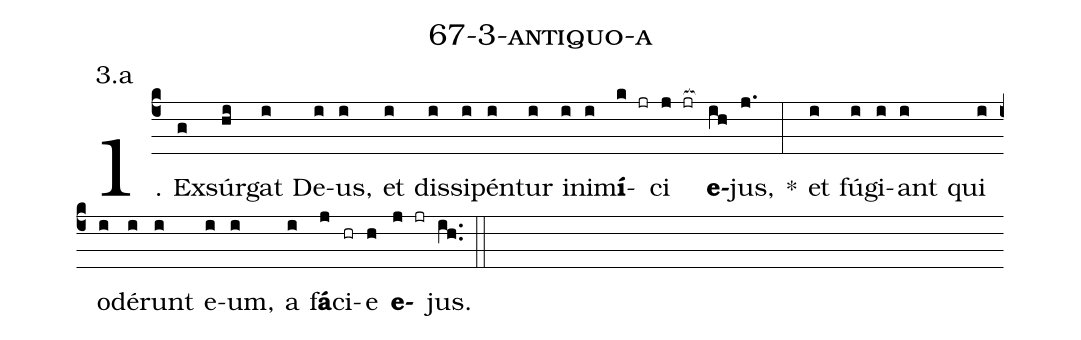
name: 67-3-antiquo-a;
annotation: 3.a;
%%
(c4)1. Ex(g)súr(hi)gat(i) De(i)us,(i) et(i) dis(i)si(i)pén(i)tur(i) in(i)i(i)m<b>í</b>(k jr)ci(j jr[ocb:1{]) <b>e</b>(ih[ocb:0}])jus,(j.) *(:) et(i) fú(i)gi(i)ant(i) qui(i) o(i)dé(i)runt(i) e(i)um,(i) a(i) f<b>á</b>(j)ci(hr)e(h) <b>e</b>(j jr)jus.(ih..) (::)
